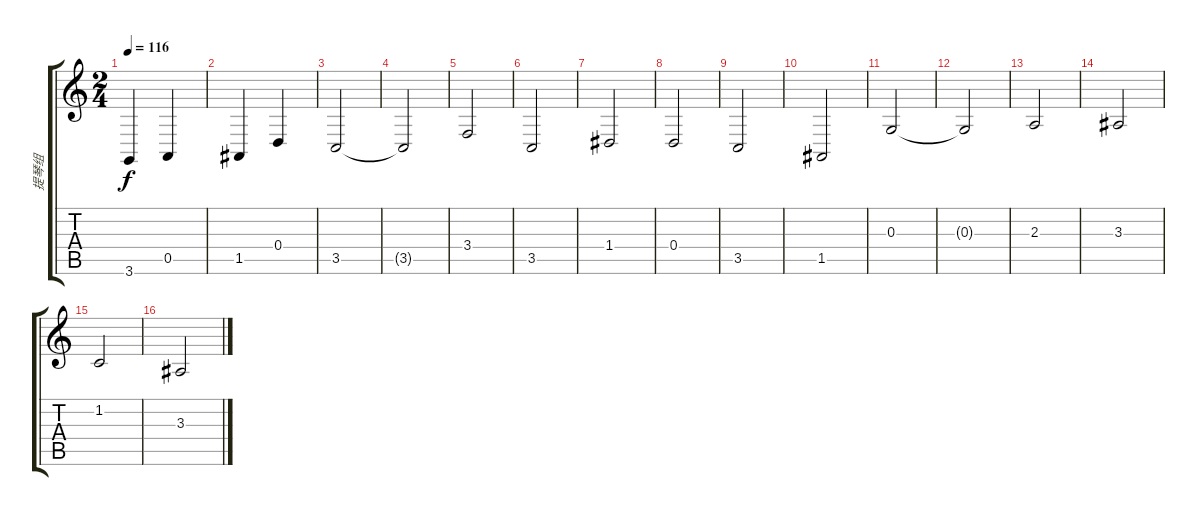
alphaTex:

\track ("提琴组" "提琴组") {instrument stringensemble1}
\staff {score tabs}
\tuning (E4 B3 G3 D3 A2 E2) {hide}
\ts (2 4)
\tempo 116
\clef g2
\ks c
3.6.4{dy f} 0.5.4 |
1.5.4 0.4.4 |
3.5.2 |
3.5{t}.2 |
3.4.2 |
3.5.2 |
1.4.2 |
0.4.2 |
3.5.2 |
1.5.2 |
0.3.2 |
0.3{t}.2 |
2.3.2 |
3.3.2 |
1.2.2 |
3.3.2
